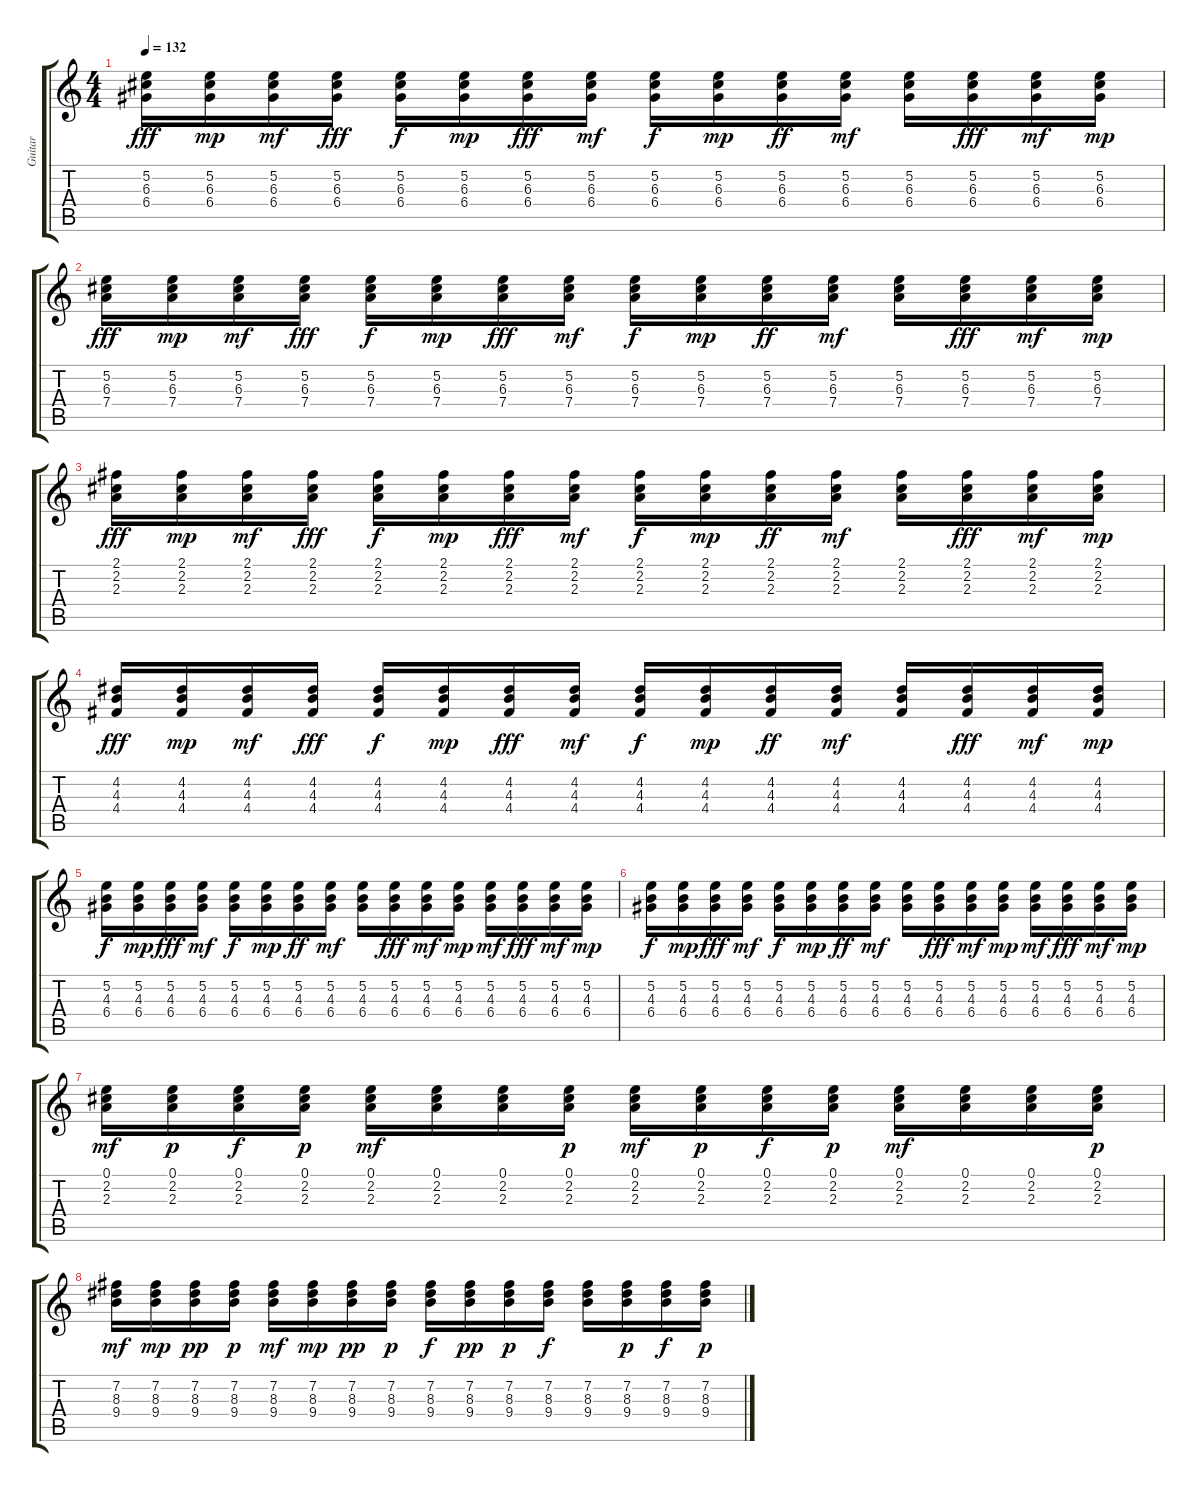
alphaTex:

\track ("Guitar" "Guitar") {instrument electricguitarclean}
\staff {score tabs}
\tuning (E4 B3 G3 D3 A2 E2) {hide}
\ts (4 4)
\tempo 132
\clef g2
\ks c
(5.2 6.3 6.4).16{dy fff} (5.2 6.3 6.4).16{dy mp} (5.2 6.3 6.4).16{dy mf} (5.2 6.3 6.4).16{dy fff} (5.2 6.3 6.4).16{dy f} (5.2 6.3 6.4).16{dy mp} (5.2 6.3 6.4).16{dy fff} (5.2 6.3 6.4).16{dy mf} (5.2 6.3 6.4).16{dy f} (5.2 6.3 6.4).16{dy mp} (5.2 6.3 6.4).16{dy ff} (5.2 6.3 6.4).16{dy mf} (5.2 6.3 6.4).16 (5.2 6.3 6.4).16{dy fff} (5.2 6.3 6.4).16{dy mf} (5.2 6.3 6.4).16{dy mp} |
(5.2 6.3 7.4).16{dy fff} (5.2 6.3 7.4).16{dy mp} (5.2 6.3 7.4).16{dy mf} (5.2 6.3 7.4).16{dy fff} (5.2 6.3 7.4).16{dy f} (5.2 6.3 7.4).16{dy mp} (5.2 6.3 7.4).16{dy fff} (5.2 6.3 7.4).16{dy mf} (5.2 6.3 7.4).16{dy f} (5.2 6.3 7.4).16{dy mp} (5.2 6.3 7.4).16{dy ff} (5.2 6.3 7.4).16{dy mf} (5.2 6.3 7.4).16 (5.2 6.3 7.4).16{dy fff} (5.2 6.3 7.4).16{dy mf} (5.2 6.3 7.4).16{dy mp} |
(2.1 2.2 2.3).16{dy fff} (2.1 2.2 2.3).16{dy mp} (2.1 2.2 2.3).16{dy mf} (2.1 2.2 2.3).16{dy fff} (2.1 2.2 2.3).16{dy f} (2.1 2.2 2.3).16{dy mp} (2.1 2.2 2.3).16{dy fff} (2.1 2.2 2.3).16{dy mf} (2.1 2.2 2.3).16{dy f} (2.1 2.2 2.3).16{dy mp} (2.1 2.2 2.3).16{dy ff} (2.1 2.2 2.3).16{dy mf} (2.1 2.2 2.3).16 (2.1 2.2 2.3).16{dy fff} (2.1 2.2 2.3).16{dy mf} (2.1 2.2 2.3).16{dy mp} |
(4.2 4.3 4.4).16{dy fff} (4.2 4.3 4.4).16{dy mp} (4.2 4.3 4.4).16{dy mf} (4.2 4.3 4.4).16{dy fff} (4.2 4.3 4.4).16{dy f} (4.2 4.3 4.4).16{dy mp} (4.2 4.3 4.4).16{dy fff} (4.2 4.3 4.4).16{dy mf} (4.2 4.3 4.4).16{dy f} (4.2 4.3 4.4).16{dy mp} (4.2 4.3 4.4).16{dy ff} (4.2 4.3 4.4).16{dy mf} (4.2 4.3 4.4).16 (4.2 4.3 4.4).16{dy fff} (4.2 4.3 4.4).16{dy mf} (4.2 4.3 4.4).16{dy mp} |
(5.2 4.3 6.4).16{dy f} (5.2 4.3 6.4).16{dy mp} (5.2 4.3 6.4).16{dy fff} (5.2 4.3 6.4).16{dy mf} (5.2 4.3 6.4).16{dy f} (5.2 4.3 6.4).16{dy mp} (5.2 4.3 6.4).16{dy ff} (5.2 4.3 6.4).16{dy mf} (5.2 4.3 6.4).16 (5.2 4.3 6.4).16{dy fff} (5.2 4.3 6.4).16{dy mf} (5.2 4.3 6.4).16{dy mp} (5.2 4.3 6.4).16{dy mf} (5.2 4.3 6.4).16{dy fff} (5.2 4.3 6.4).16{dy mf} (5.2 4.3 6.4).16{dy mp} |
(5.2 4.3 6.4).16{dy f} (5.2 4.3 6.4).16{dy mp} (5.2 4.3 6.4).16{dy fff} (5.2 4.3 6.4).16{dy mf} (5.2 4.3 6.4).16{dy f} (5.2 4.3 6.4).16{dy mp} (5.2 4.3 6.4).16{dy ff} (5.2 4.3 6.4).16{dy mf} (5.2 4.3 6.4).16 (5.2 4.3 6.4).16{dy fff} (5.2 4.3 6.4).16{dy mf} (5.2 4.3 6.4).16{dy mp} (5.2 4.3 6.4).16{dy mf} (5.2 4.3 6.4).16{dy fff} (5.2 4.3 6.4).16{dy mf} (5.2 4.3 6.4).16{dy mp} |
(0.1 2.2 2.3).16{dy mf} (0.1 2.2 2.3).16{dy p} (0.1 2.2 2.3).16{dy f} (0.1 2.2 2.3).16{dy p} (0.1 2.2 2.3).16{dy mf} (0.1 2.2 2.3).16 (0.1 2.2 2.3).16 (0.1 2.2 2.3).16{dy p} (0.1 2.2 2.3).16{dy mf} (0.1 2.2 2.3).16{dy p} (0.1 2.2 2.3).16{dy f} (0.1 2.2 2.3).16{dy p} (0.1 2.2 2.3).16{dy mf} (0.1 2.2 2.3).16 (0.1 2.2 2.3).16 (0.1 2.2 2.3).16{dy p} |
(7.2 8.3 9.4).16{dy mf} (7.2 8.3 9.4).16{dy mp} (7.2 8.3 9.4).16{dy pp} (7.2 8.3 9.4).16{dy p} (7.2 8.3 9.4).16{dy mf} (7.2 8.3 9.4).16{dy mp} (7.2 8.3 9.4).16{dy pp} (7.2 8.3 9.4).16{dy p} (7.2 8.3 9.4).16{dy f} (7.2 8.3 9.4).16{dy pp} (7.2 8.3 9.4).16{dy p} (7.2 8.3 9.4).16{dy f} (7.2 8.3 9.4).16 (7.2 8.3 9.4).16{dy p} (7.2 8.3 9.4).16{dy f} (7.2 8.3 9.4).16{dy p}
